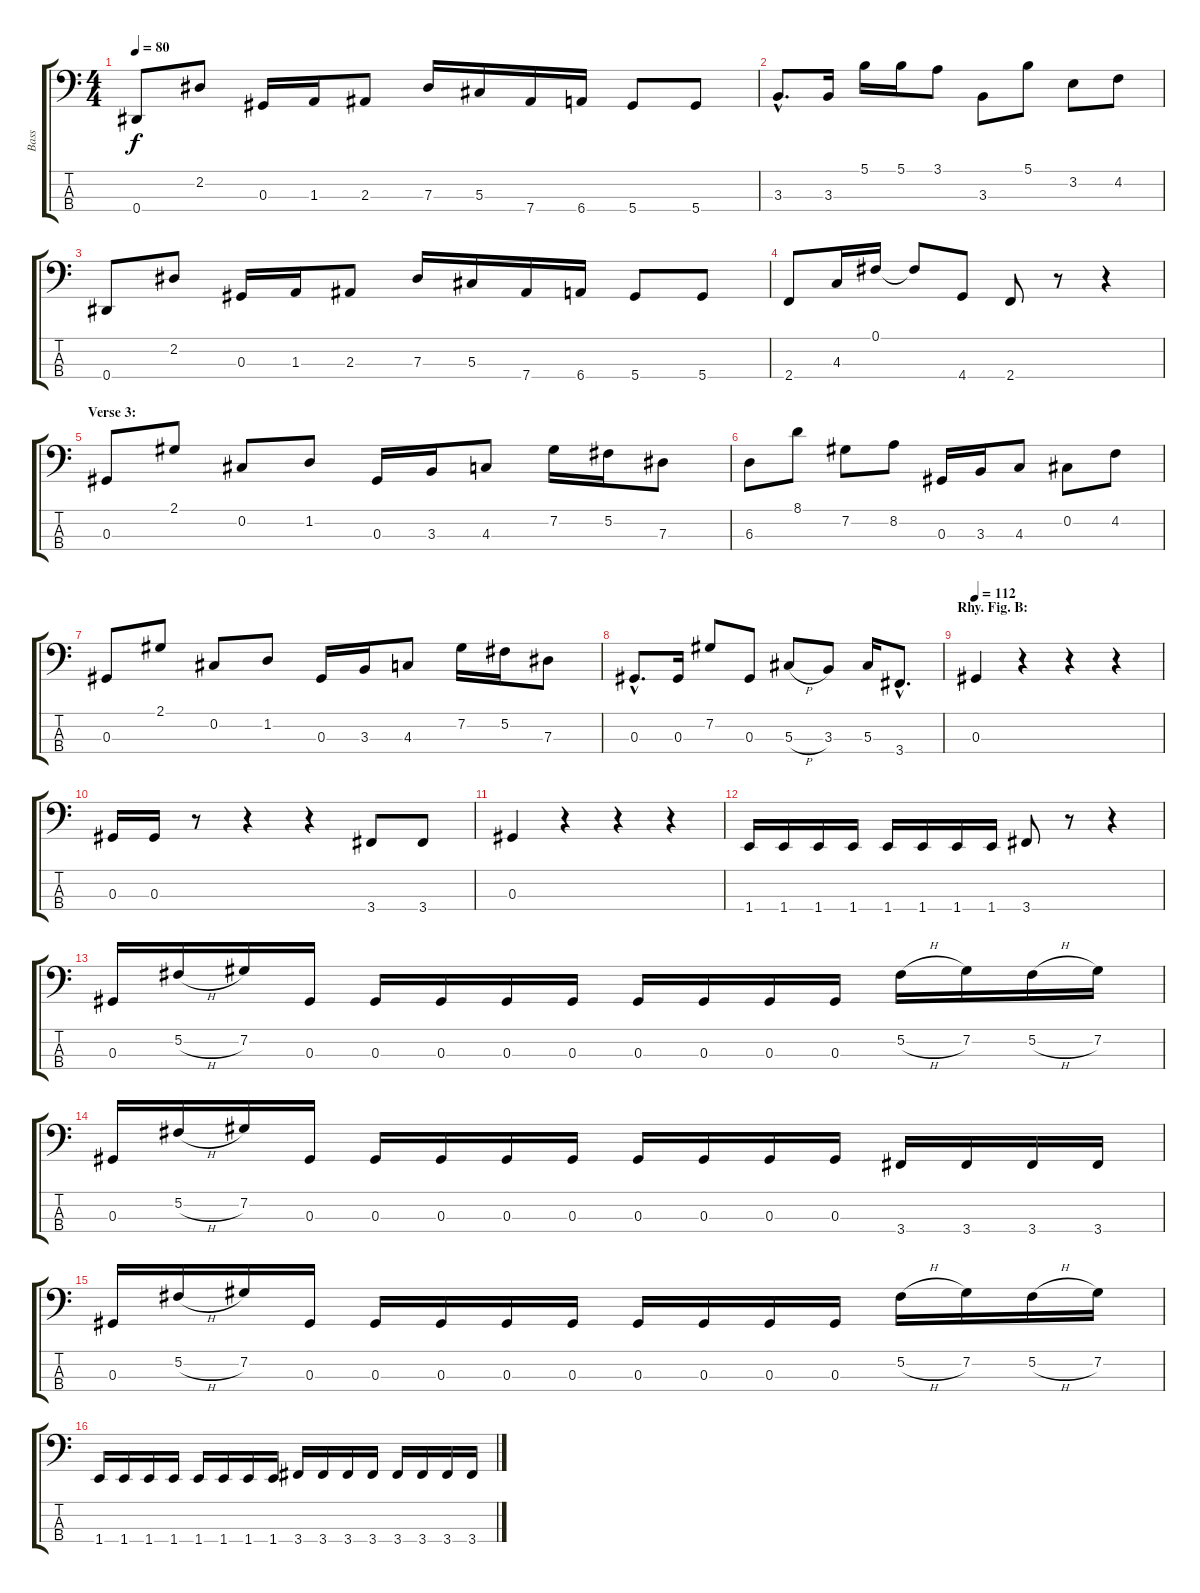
\track ("Bass" "Bass") {instrument electricbasspick}
\staff {score tabs}
\tuning (Gb2 Db2 Ab1 Eb1) {hide}
\ts (4 4)
\tempo 80
\clef f4
\ks c
0.4.8{dy f} 2.2.8 0.3.16 1.3.16 2.3.8 7.3.16 5.3.16 7.4.16 6.4.16 5.4.8 5.4.8 |
3.3{hac}.8{d} 3.3.16 5.1.16 5.1.16 3.1.8 3.3.8 5.1.8 3.2.8 4.2.8 |
0.4.8 2.2.8 0.3.16 1.3.16 2.3.8 7.3.16 5.3.16 7.4.16 6.4.16 5.4.8 5.4.8 |
2.4.8 4.3.16 0.1.16 0.1{t}.8 4.4.8 2.4.8 r.8 r.4 |
\section ("" "Verse 3:")
0.3.8 2.1.8 0.2.8 1.2.8 0.3.16 3.3.16 4.3.8 7.2.16 5.2.16 7.3.8 |
6.3.8 8.1.8 7.2.8 8.2.8 0.3.16 3.3.16 4.3.8 0.2.8 4.2.8 |
0.3.8 2.1.8 0.2.8 1.2.8 0.3.16 3.3.16 4.3.8 7.2.16 5.2.16 7.3.8 |
0.3{hac}.8{d} 0.3.16 7.2.8 0.3.8 5.3{h}.8 3.3.8 5.3.16 3.4{hac}.8{d} |
\section ("" "Rhy. Fig. B:")
\tempo 112
0.3.4 r.4 r.4 r.4 |
0.3.16 0.3.16 r.8 r.4 r.4 3.4.8 3.4.8 |
0.3.4 r.4 r.4 r.4 |
1.4.16 1.4.16 1.4.16 1.4.16 1.4.16 1.4.16 1.4.16 1.4.16 3.4.8 r.8 r.4 |
0.3.16 5.2{h}.16 7.2.16 0.3.16 0.3.16 0.3.16 0.3.16 0.3.16 0.3.16 0.3.16 0.3.16 0.3.16 5.2{h}.16 7.2.16 5.2{h}.16 7.2.16 |
0.3.16 5.2{h}.16 7.2.16 0.3.16 0.3.16 0.3.16 0.3.16 0.3.16 0.3.16 0.3.16 0.3.16 0.3.16 3.4.16 3.4.16 3.4.16 3.4.16 |
0.3.16 5.2{h}.16 7.2.16 0.3.16 0.3.16 0.3.16 0.3.16 0.3.16 0.3.16 0.3.16 0.3.16 0.3.16 5.2{h}.16 7.2.16 5.2{h}.16 7.2.16 |
1.4.16 1.4.16 1.4.16 1.4.16 1.4.16 1.4.16 1.4.16 1.4.16 3.4.16 3.4.16 3.4.16 3.4.16 3.4.16 3.4.16 3.4.16 3.4.16
